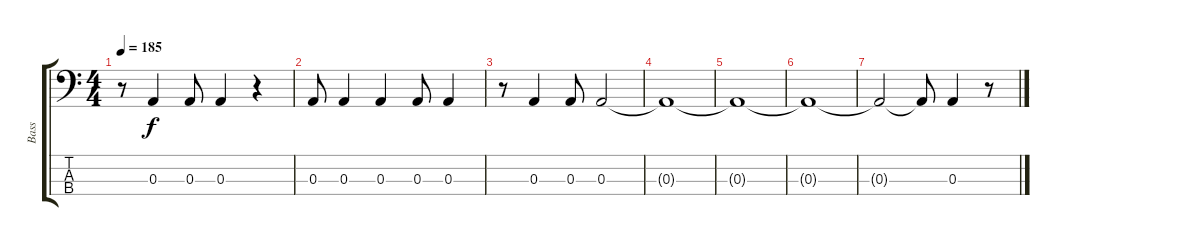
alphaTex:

\track ("Bass" "Bass") {instrument electricbassfinger}
\staff {score tabs}
\tuning (G2 D2 A1 E1) {hide}
\ts (4 4)
\tempo 185
\clef f4
\ks c
r.8{dy f} 0.3.4 0.3.8 0.3.4 r.4 |
0.3.8 0.3.4 0.3.4 0.3.8 0.3.4 |
r.8 0.3.4 0.3.8 0.3.2 |
0.3{t}.1 |
0.3{t}.1 |
0.3{t}.1 |
0.3{t}.2 0.3{t}.8 0.3.4 r.8
